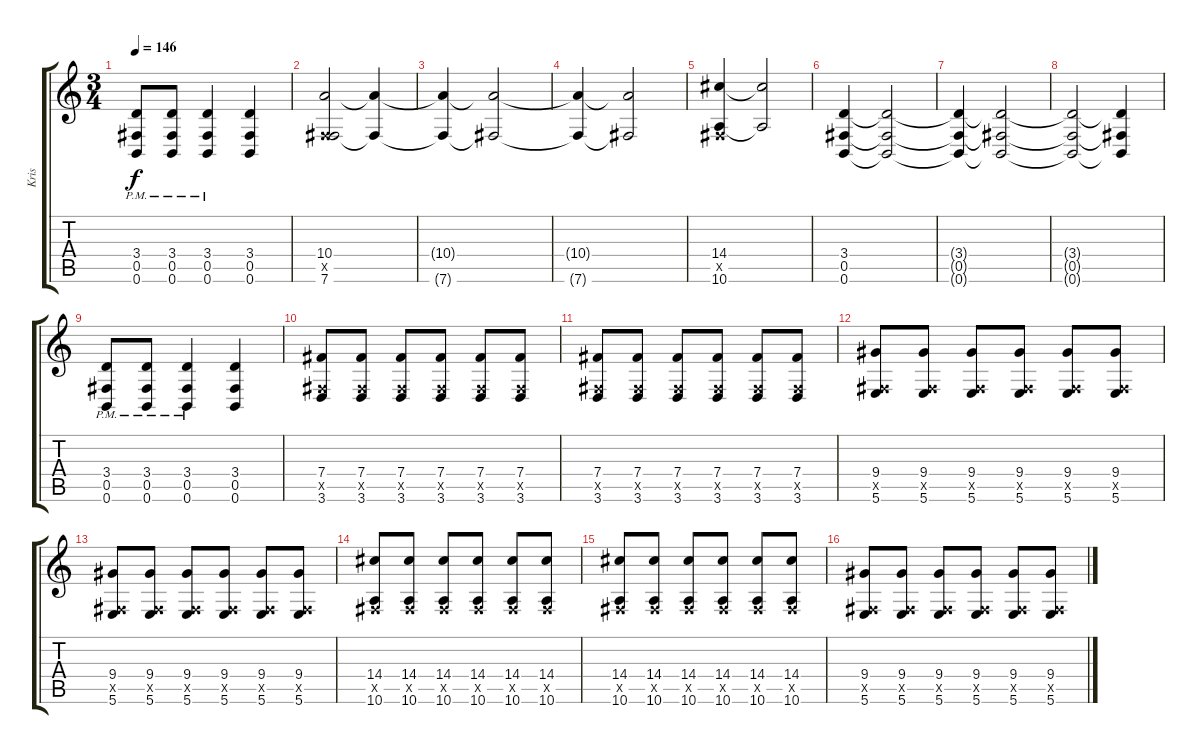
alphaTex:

\track ("Kris" "Kris") {instrument distortionguitar}
\staff {score tabs}
\tuning (Db4 Ab3 E3 B2 Gb2 B1) {hide}
\ts (3 4)
\tempo 146
\clef g2
\ks c
(3.4{pm} 0.5{pm} 0.6{pm}).8{dy f} (3.4{pm} 0.5{pm} 0.6{pm}).8{beam merge} (3.4{pm} 0.5{pm} 0.6{pm}).4 (3.4 0.5 0.6).4 |
(10.4 0.5{x} 7.6).2 (10.4{t} 7.6{t}).4 |
(10.4{t} 7.6{t}).4 (10.4{t} 7.6{t}).2 |
(10.4{t} 7.6{t}).4{beam merge} (10.4{t} 7.6{t}).2 |
(14.4 0.5{x} 10.6).4{beam merge} (14.4{t} 10.6{t}).2 |
(3.4 0.5 0.6).4{beam merge} (3.4{t} 0.5{t} 0.6{t}).2 |
(3.4{t} 0.5{t} 0.6{t}).4 (3.4{t} 0.5{t} 0.6{t}).2 |
(3.4{t} 0.5{t} 0.6{t}).2{beam merge} (3.4{t} 0.5{t} 0.6{t}).4 |
(3.4{pm} 0.5{pm} 0.6{pm}).8 (3.4{pm} 0.5{pm} 0.6{pm}).8{beam merge} (3.4{pm} 0.5{pm} 0.6{pm}).4 (3.4 0.5 0.6).4 |
(7.4 0.5{x} 3.6).8 (7.4 0.5{x} 3.6).8 (7.4 0.5{x} 3.6).8 (7.4 0.5{x} 3.6).8 (7.4 0.5{x} 3.6).8 (7.4 0.5{x} 3.6).8 |
(7.4 0.5{x} 3.6).8 (7.4 0.5{x} 3.6).8 (7.4 0.5{x} 3.6).8 (7.4 0.5{x} 3.6).8 (7.4 0.5{x} 3.6).8 (7.4 0.5{x} 3.6).8 |
(9.4 0.5{x} 5.6).8{beam merge} (9.4 0.5{x} 5.6).8 (9.4 0.5{x} 5.6).8 (9.4 0.5{x} 5.6).8 (9.4 0.5{x} 5.6).8{beam merge} (9.4 0.5{x} 5.6).8 |
(9.4 0.5{x} 5.6).8{beam merge} (9.4 0.5{x} 5.6).8 (9.4 0.5{x} 5.6).8 (9.4 0.5{x} 5.6).8 (9.4 0.5{x} 5.6).8{beam merge} (9.4 0.5{x} 5.6).8 |
(14.4 0.5{x} 10.6).8{beam merge} (14.4 0.5{x} 10.6).8 (14.4 0.5{x} 10.6).8 (14.4 0.5{x} 10.6).8 (14.4 0.5{x} 10.6).8{beam merge} (14.4 0.5{x} 10.6).8 |
(14.4 0.5{x} 10.6).8{beam merge} (14.4 0.5{x} 10.6).8 (14.4 0.5{x} 10.6).8 (14.4 0.5{x} 10.6).8 (14.4 0.5{x} 10.6).8{beam merge} (14.4 0.5{x} 10.6).8 |
(9.4 0.5{x} 5.6).8{beam merge} (9.4 0.5{x} 5.6).8 (9.4 0.5{x} 5.6).8 (9.4 0.5{x} 5.6).8 (9.4 0.5{x} 5.6).8{beam merge} (9.4 0.5{x} 5.6).8
